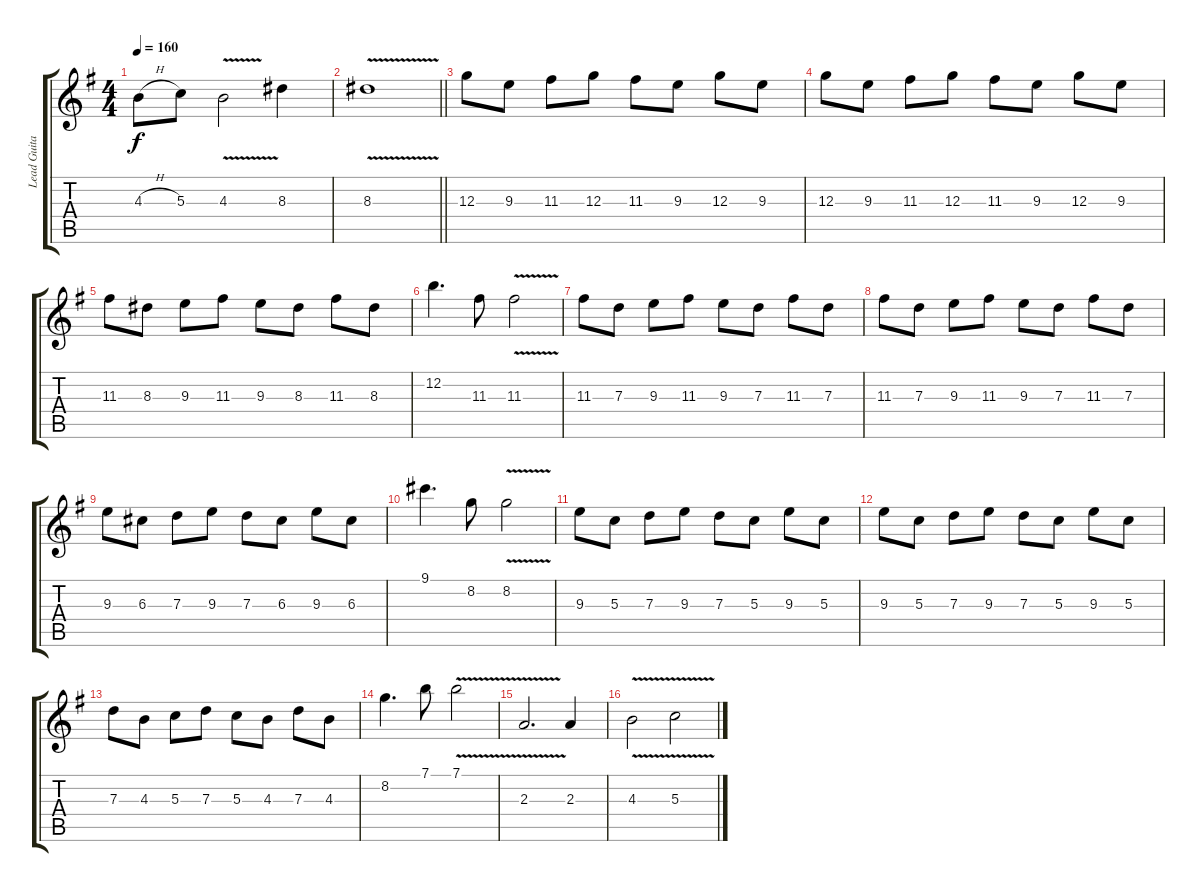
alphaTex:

\track ("Lead Guitar 2: Niklas Dahlin" "Lead Guita") {instrument overdrivenguitar}
\staff {score tabs}
\tuning (E4 B3 G3 D3 A2 E2) {hide}
\ts (4 4)
\tempo 160
\clef g2
\ks eminor
4.3{h}.8{dy f} 5.3.8 4.3{v}.2 8.3.4 |
\barLineRight lightlight
8.3{v}.1 |
12.3.8 9.3.8 11.3.8 12.3.8 11.3.8 9.3.8 12.3.8 9.3.8 |
12.3.8 9.3.8 11.3.8 12.3.8 11.3.8 9.3.8 12.3.8 9.3.8 |
11.3.8 8.3.8 9.3.8 11.3.8 9.3.8 8.3.8 11.3.8 8.3.8 |
12.2.4{d} 11.3.8 11.3{v}.2 |
11.3.8 7.3.8 9.3.8 11.3.8 9.3.8 7.3.8 11.3.8 7.3.8 |
11.3.8 7.3.8 9.3.8 11.3.8 9.3.8 7.3.8 11.3.8 7.3.8 |
9.3.8 6.3.8 7.3.8 9.3.8 7.3.8 6.3.8 9.3.8 6.3.8 |
9.1.4{d} 8.2.8 8.2{v}.2 |
9.3.8 5.3.8 7.3.8 9.3.8 7.3.8 5.3.8 9.3.8 5.3.8 |
9.3.8 5.3.8 7.3.8 9.3.8 7.3.8 5.3.8 9.3.8 5.3.8 |
7.3.8 4.3.8 5.3.8 7.3.8 5.3.8 4.3.8 7.3.8 4.3.8 |
8.2.4{d} 7.1.8 7.1{v}.2 |
2.3{v}.2{d} 2.3.4 |
4.3{v}.2 5.3{v}.2
